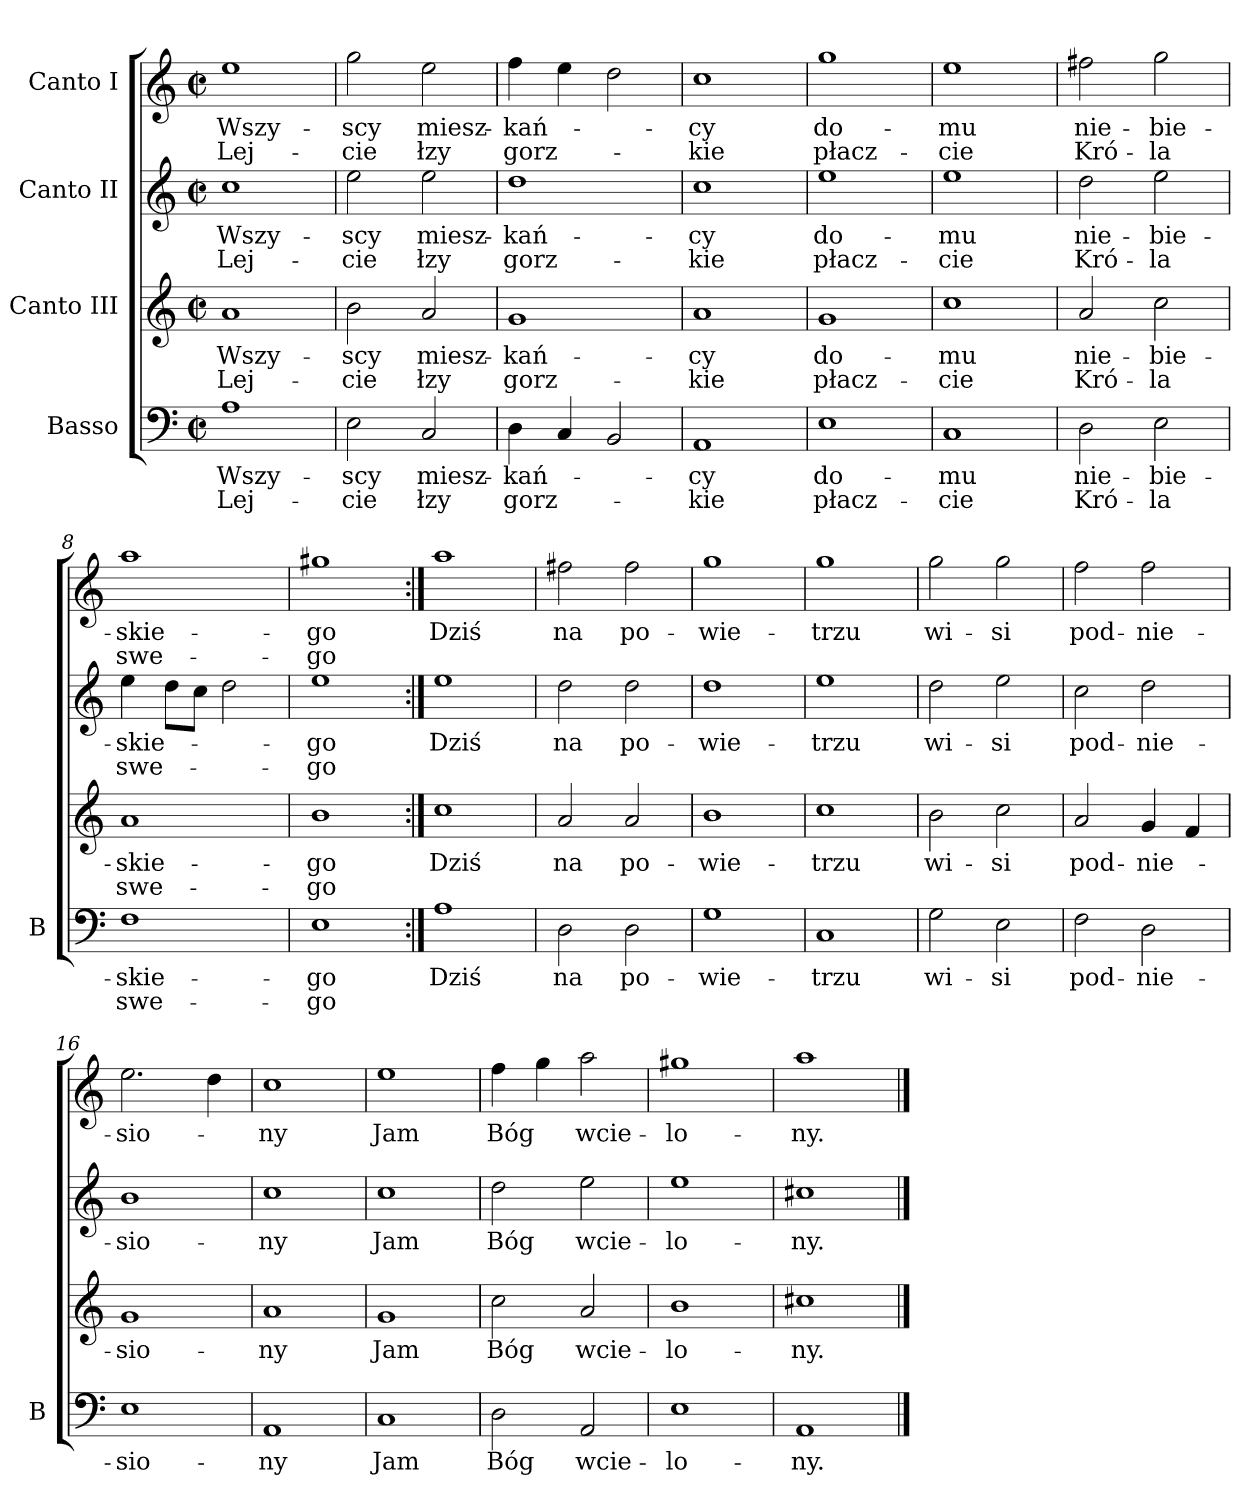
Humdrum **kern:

**kern	**text	**text	**kern	**text	**text	**kern	**text	**text	**kern	**text	**text
*part4	*part4	*part4	*part3	*part3	*part3	*part2	*part2	*part2	*part1	*part1	*part1
*staff4	*staff4	*staff4	*staff3	*staff3	*staff3	*staff2	*staff2	*staff2	*staff1	*staff1	*staff1
*I"Basso	*	*	*I"Canto III	*	*	*I"Canto II	*	*	*I"Canto I	*	*
*I'B	*	*	*	*	*	*	*	*	*	*	*
*clefF4	*	*	*clefG2	*	*	*clefG2	*	*	*clefG2	*	*
*k[]	*	*	*k[]	*	*	*k[]	*	*	*k[]	*	*
*M2/2	*	*	*M2/2	*	*	*M2/2	*	*	*M2/2	*	*
*met(c|)	*	*	*met(c|)	*	*	*met(c|)	*	*	*met(c|)	*	*
=1	=1	=1	=1	=1	=1	=1	=1	=1	=1	=1	=1
1A	Wszy-	Lej-	1a	Wszy-	Lej-	1cc	Wszy-	Lej-	1ee	Wszy-	Lej-
=2	=2	=2	=2	=2	=2	=2	=2	=2	=2	=2	=2
2E\	-scy	-cie	2b\	-scy	-cie	2ee\	-scy	-cie	2gg\	-scy	-cie
2C/	miesz-	łzy	2a/	miesz-	łzy	2ee\	miesz-	łzy	2ee\	miesz-	łzy
=3	=3	=3	=3	=3	=3	=3	=3	=3	=3	=3	=3
4D\	-kań-	gorz-	1g	-kań-	gorz-	1dd	-kań-	gorz-	4ff\	-kań-	gorz-
4C/	.	.	.	.	.	.	.	.	4ee\	.	.
2BB/	.	.	.	.	.	.	.	.	2dd\	.	.
=4	=4	=4	=4	=4	=4	=4	=4	=4	=4	=4	=4
1AA	-cy	-kie	1a	-cy	-kie	1cc	-cy	-kie	1cc	-cy	-kie
=5	=5	=5	=5	=5	=5	=5	=5	=5	=5	=5	=5
1E	do-	płacz-	1g	do-	płacz-	1ee	do-	płacz-	1gg	do-	płacz-
=6	=6	=6	=6	=6	=6	=6	=6	=6	=6	=6	=6
1C	-mu	-cie	1cc	-mu	-cie	1ee	-mu	-cie	1ee	-mu	-cie
=7	=7	=7	=7	=7	=7	=7	=7	=7	=7	=7	=7
2D\	nie-	Kró-	2a/	nie-	Kró-	2dd\	nie-	Kró-	2ff#X\	nie-	Kró-
2E\	-bie-	-la	2cc\	-bie-	-la	2ee\	-bie-	-la	2gg\	-bie-	-la
=8	=8	=8	=8	=8	=8	=8	=8	=8	=8	=8	=8
1F	-skie-	swe-	1a	-skie-	swe-	4ee\	-skie-	swe-	1aa	-skie-	swe-
.	.	.	.	.	.	8dd\L	.	.	.	.	.
.	.	.	.	.	.	8cc\J	.	.	.	.	.
.	.	.	.	.	.	2dd\	.	.	.	.	.
=9	=9	=9	=9	=9	=9	=9	=9	=9	=9	=9	=9
1E	-go	-go	1b	-go	-go	1ee	-go	-go	1gg#X	-go	-go
=10:|!	=10:|!	=10:|!	=10:|!	=10:|!	=10:|!	=10:|!	=10:|!	=10:|!	=10:|!	=10:|!	=10:|!
1A	Dziś	.	1cc	Dziś	.	1ee	Dziś	.	1aa	Dziś	.
=11	=11	=11	=11	=11	=11	=11	=11	=11	=11	=11	=11
2D\	na	.	2a/	na	.	2dd\	na	.	2ff#X\	na	.
2D\	po-	.	2a/	po-	.	2dd\	po-	.	2ff#\	po-	.
=12	=12	=12	=12	=12	=12	=12	=12	=12	=12	=12	=12
1G	-wie-	.	1b	-wie-	.	1dd	-wie-	.	1gg	-wie-	.
=13	=13	=13	=13	=13	=13	=13	=13	=13	=13	=13	=13
1C	-trzu	.	1cc	-trzu	.	1ee	-trzu	.	1gg	-trzu	.
=14	=14	=14	=14	=14	=14	=14	=14	=14	=14	=14	=14
2G\	wi-	.	2b\	wi-	.	2dd\	wi-	.	2gg\	wi-	.
2E\	-si	.	2cc\	-si	.	2ee\	-si	.	2gg\	-si	.
=15	=15	=15	=15	=15	=15	=15	=15	=15	=15	=15	=15
2F\	pod-	.	2a/	pod-	.	2cc\	pod-	.	2ff\	pod-	.
2D\	-nie-	.	4g/	-nie-	.	2dd\	-nie-	.	2ff\	-nie-	.
.	.	.	4f/	.	.	.	.	.	.	.	.
=16	=16	=16	=16	=16	=16	=16	=16	=16	=16	=16	=16
1E	-sio-	.	1g	-sio-	.	1b	-sio-	.	2.ee\	-sio-	.
.	.	.	.	.	.	.	.	.	4dd\	.	.
=17	=17	=17	=17	=17	=17	=17	=17	=17	=17	=17	=17
1AA	-ny	.	1a	-ny	.	1cc	-ny	.	1cc	-ny	.
=18	=18	=18	=18	=18	=18	=18	=18	=18	=18	=18	=18
1C	Jam	.	1g	Jam	.	1cc	Jam	.	1ee	Jam	.
=19	=19	=19	=19	=19	=19	=19	=19	=19	=19	=19	=19
2D\	Bóg	.	2cc\	Bóg	.	2dd\	Bóg	.	4ff\	Bóg	.
.	.	.	.	.	.	.	.	.	4gg\	.	.
2AA/	wcie-	.	2a/	wcie-	.	2ee\	wcie-	.	2aa\	wcie-	.
=20	=20	=20	=20	=20	=20	=20	=20	=20	=20	=20	=20
1E	-lo-	.	1b	-lo-	.	1ee	-lo-	.	1gg#X	-lo-	.
=21	=21	=21	=21	=21	=21	=21	=21	=21	=21	=21	=21
1AA	-ny.	.	1cc#X	-ny.	.	1cc#X	-ny.	.	1aa	-ny.	.
==	==	==	==	==	==	==	==	==	==	==	==
*-	*-	*-	*-	*-	*-	*-	*-	*-	*-	*-	*-
